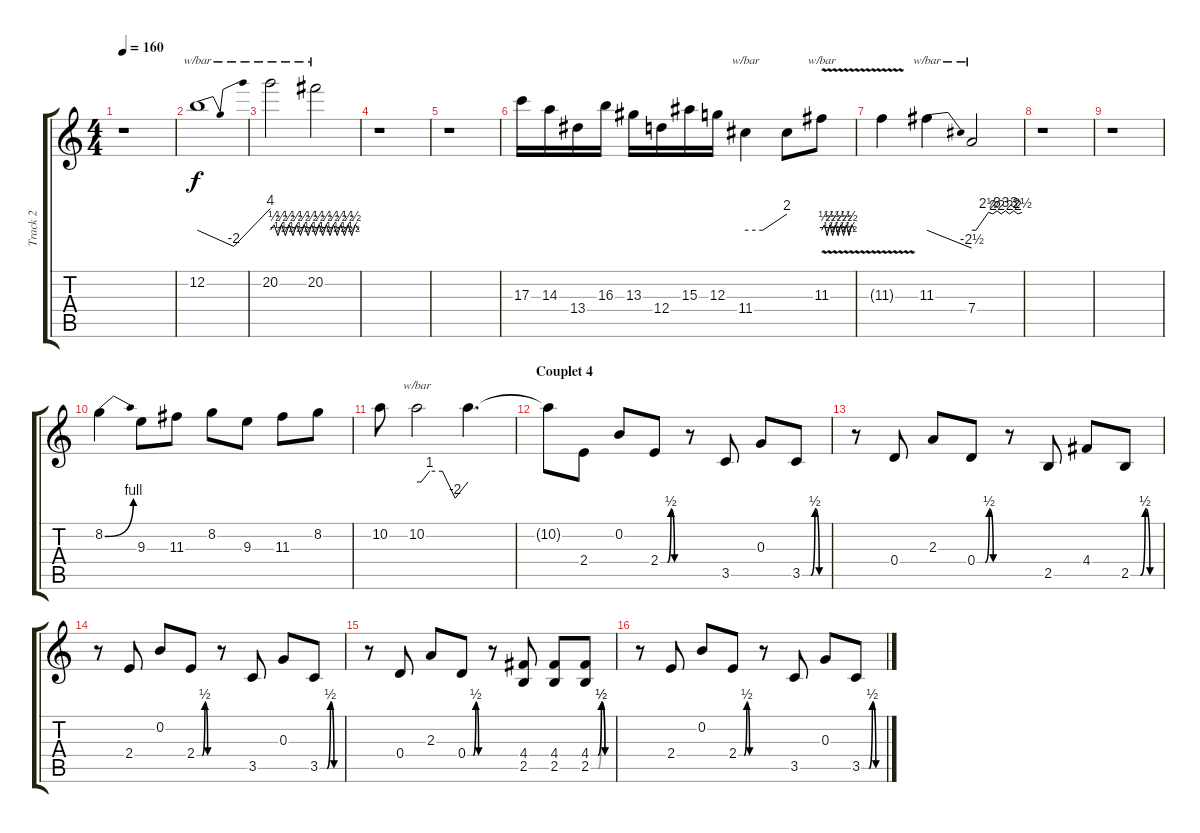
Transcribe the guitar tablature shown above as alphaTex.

\track ("Track 2" "Track 2") {instrument distortionguitar}
\staff {score tabs}
\tuning (E4 B3 G3 D3 A2 E2) {hide}
\ts (4 4)
\tempo 160
\clef g2
\ks c
r.1{dy f} |
12.2.1{tbe (dip default 0 0 50 -8 60 16)} |
20.2.2{tbe (custom default 0 0 5 2 10 -2 15 2 20 -2 25 2 30 -2 35 2 40 -2 45 2 50 -2 55 2 60 -2)} 20.2.2{tbe (custom default 0 -2 5 2 10 -2 15 2 20 -2 25 2 30 -2 35 2 40 -2 45 2 50 -2 55 2 60 0)} |
r.1 |
r.1 |
17.3.16 14.3.16 13.4.16 16.3.16 13.3.16 12.4.16 15.3.16 12.3.16 11.4.4{tbe (custom default 0 0 25 0 60 8)} 11.4{t}.8 11.3{v}.8{tbe (custom default 0 0 5 2 10 -2 15 2 20 -2 25 2 30 -2 35 2 40 -2 45 2 50 -2 55 2 60 0)} |
11.3{t}.4 11.3.4{tbe (dive default 0 0 60 -10)} 7.4.2{tbe (custom default 0 0 5 0 20 10 25 8 30 12 35 8 40 12 45 8 50 12 55 8 60 10)} |
r.1 |
r.1 |
8.2{be (bend 0 0 60 4)}.4 9.3.8 11.3.8 8.2.8 9.3.8 11.3.8 8.2.8 |
10.2.8 10.2.2{tbe (custom default 0 0 5 0 15 4 30 4 45 -8 60 0)} 10.2{t}.4{d} |
\section ("" "Couplet 4")
10.2{t}.8 2.4.8 0.2.8 2.4{be (custom 0 0 20 0 30 2 40 0 60 0)}.8 r.8 3.5.8 0.3.8 3.5{be (custom 0 0 20 0 30 2 40 0 60 0)}.8 |
r.8 0.4.8 2.3.8 0.4{be (custom 0 0 20 0 30 2 40 0 60 0)}.8 r.8 2.5.8 4.4.8 2.5{be (custom 0 0 20 0 30 2 40 0 60 0)}.8 |
r.8 2.4.8 0.2.8 2.4{be (custom 0 0 20 0 30 2 40 0 60 0)}.8 r.8 3.5.8 0.3.8 3.5{be (custom 0 0 20 0 30 2 40 0 60 0)}.8 |
r.8 0.4.8 2.3.8 0.4{be (custom 0 0 20 0 30 2 40 0 60 0)}.8 r.8 (4.4 2.5).8 (4.4 2.5).8 (4.4{be (custom 0 0 20 0 30 2 40 0 60 0)} 2.5{be (custom 0 0 20 0 30 2 40 0 60 0)}).8 |
r.8 2.4.8 0.2.8 2.4{be (custom 0 0 20 0 30 2 40 0 60 0)}.8 r.8 3.5.8 0.3.8 3.5{be (custom 0 0 20 0 30 2 40 0 60 0)}.8
